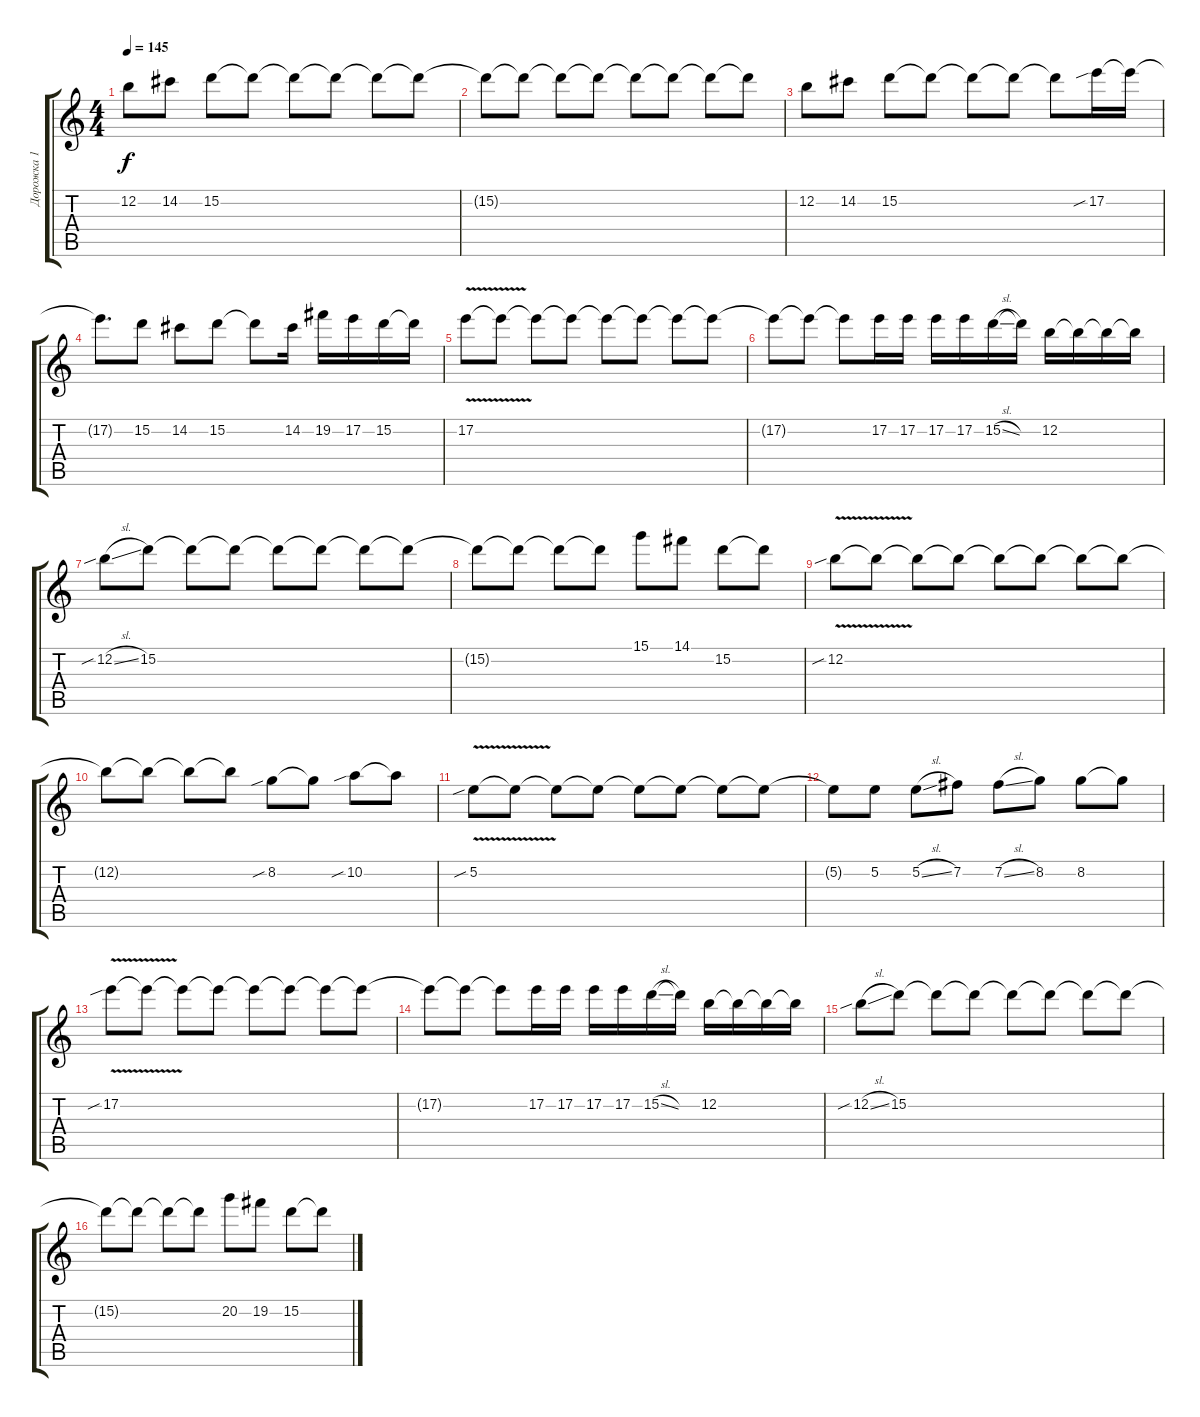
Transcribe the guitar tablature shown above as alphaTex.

\track ("Дорожка 1" "Дорожка 1") {instrument overdrivenguitar}
\staff {score tabs}
\tuning (E4 B3 G3 D3 A2 E2) {hide}
\ts (4 4)
\tempo 145
\clef g2
\ks c
12.2.8{dy f} 14.2.8 15.2.8 15.2{t}.8 15.2{t}.8 15.2{t}.8 15.2{t}.8 15.2{t}.8 |
15.2{t}.8 15.2{t}.8 15.2{t}.8 15.2{t}.8 15.2{t}.8 15.2{t}.8 15.2{t}.8 15.2{t}.8 |
12.2.8 14.2.8 15.2.8 15.2{t}.8 15.2{t}.8 15.2{t}.8 15.2{t}.8 17.2{sib}.16 17.2{t}.16 |
17.2{t}.8{d} 15.2.8 14.2.8 15.2.8 15.2{t}.8 14.2.16 19.2.16 17.2.16 15.2.16 15.2{t}.16 |
17.2{v}.8 17.2{t}.8 17.2{t}.8 17.2{t}.8 17.2{t}.8 17.2{t}.8 17.2{t}.8 17.2{t}.8 |
17.2{t}.8 17.2{t}.8 17.2{t}.8 17.2.16 17.2.16 17.2.16 17.2.16 15.2{sl}.16 15.2{t}.16 12.2.16 12.2{t}.16 12.2{t}.16 12.2{t}.16 |
12.2{sib sl}.8 15.2.8 15.2{t}.8 15.2{t}.8 15.2{t}.8 15.2{t}.8 15.2{t}.8 15.2{t}.8 |
15.2{t}.8 15.2{t}.8 15.2{t}.8 15.2{t}.8 15.1.8 14.1.8 15.2.8 15.2{t}.8 |
12.2{v sib}.8 12.2{t}.8 12.2{t}.8 12.2{t}.8 12.2{t}.8 12.2{t}.8 12.2{t}.8 12.2{t}.8 |
12.2{t}.8 12.2{t}.8 12.2{t}.8 12.2{t}.8 8.2{sib}.8 8.2{t}.8 10.2{sib}.8 10.2{t}.8 |
5.2{v sib}.8 5.2{t}.8 5.2{t}.8 5.2{t}.8 5.2{t}.8 5.2{t}.8 5.2{t}.8 5.2{t}.8 |
5.2{t}.8 5.2.8 5.2{sl}.8 7.2.8 7.2{sl}.8 8.2.8 8.2.8 8.2{t}.8 |
17.2{v sib}.8 17.2{t}.8 17.2{t}.8 17.2{t}.8 17.2{t}.8 17.2{t}.8 17.2{t}.8 17.2{t}.8 |
17.2{t}.8 17.2{t}.8 17.2{t}.8 17.2.16 17.2.16 17.2.16 17.2.16 15.2{sl}.16 15.2{t}.16 12.2.16 12.2{t}.16 12.2{t}.16 12.2{t}.16 |
12.2{sib sl}.8 15.2.8 15.2{t}.8 15.2{t}.8 15.2{t}.8 15.2{t}.8 15.2{t}.8 15.2{t}.8 |
15.2{t}.8 15.2{t}.8 15.2{t}.8 15.2{t}.8 20.2.8 19.2.8 15.2.8 15.2{t}.8
